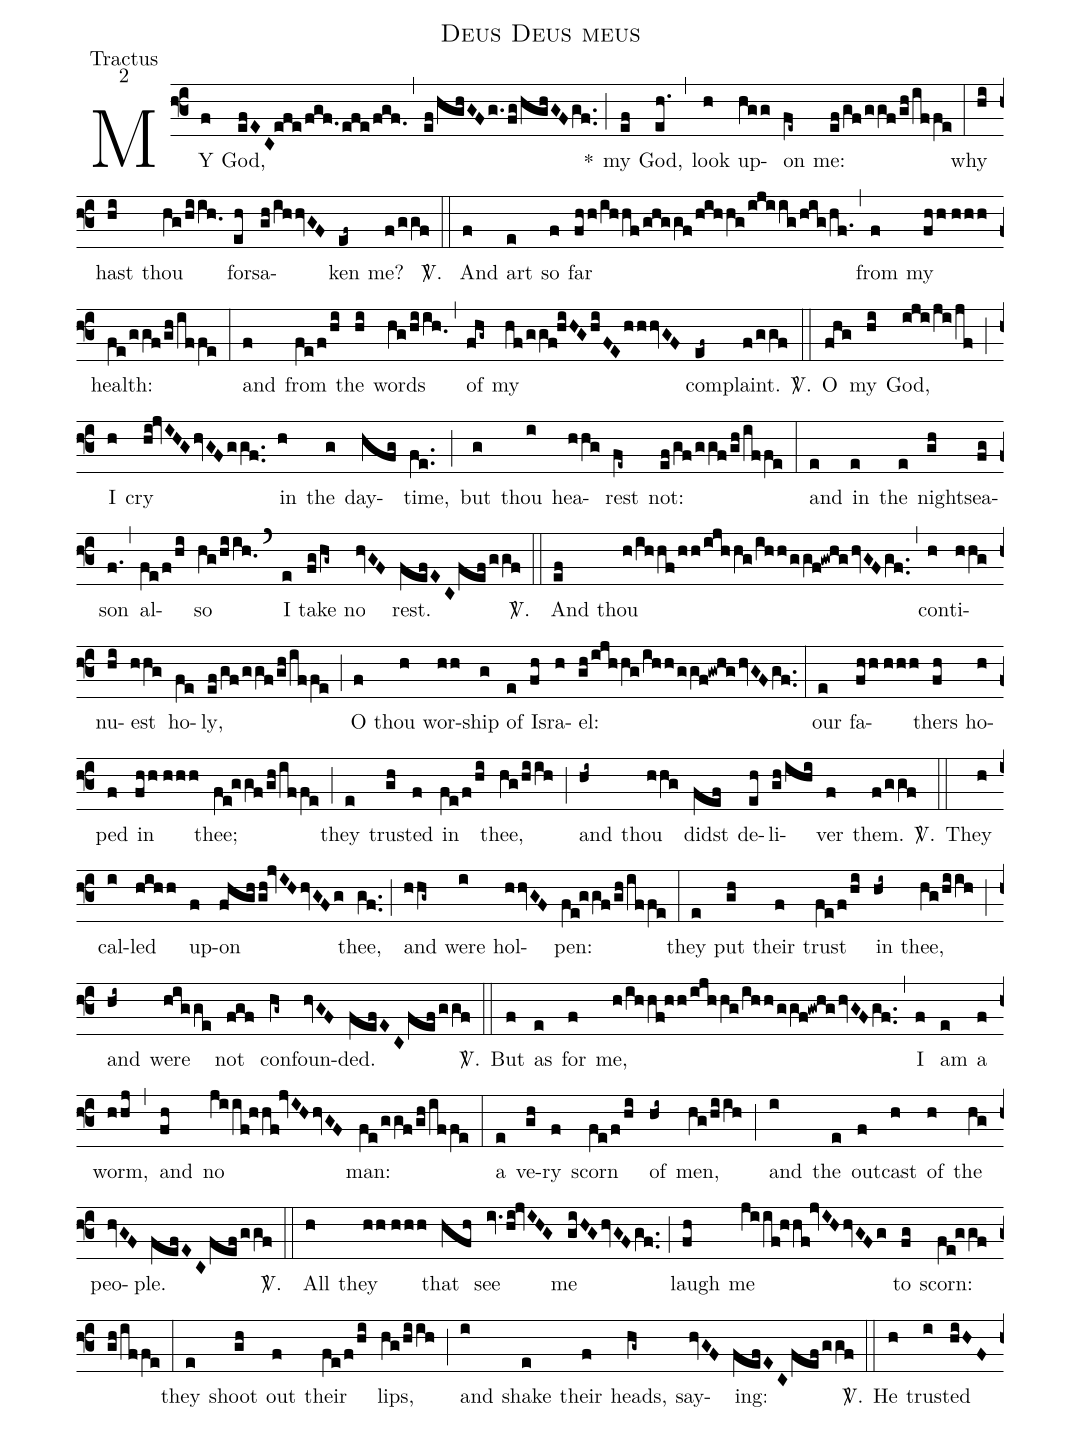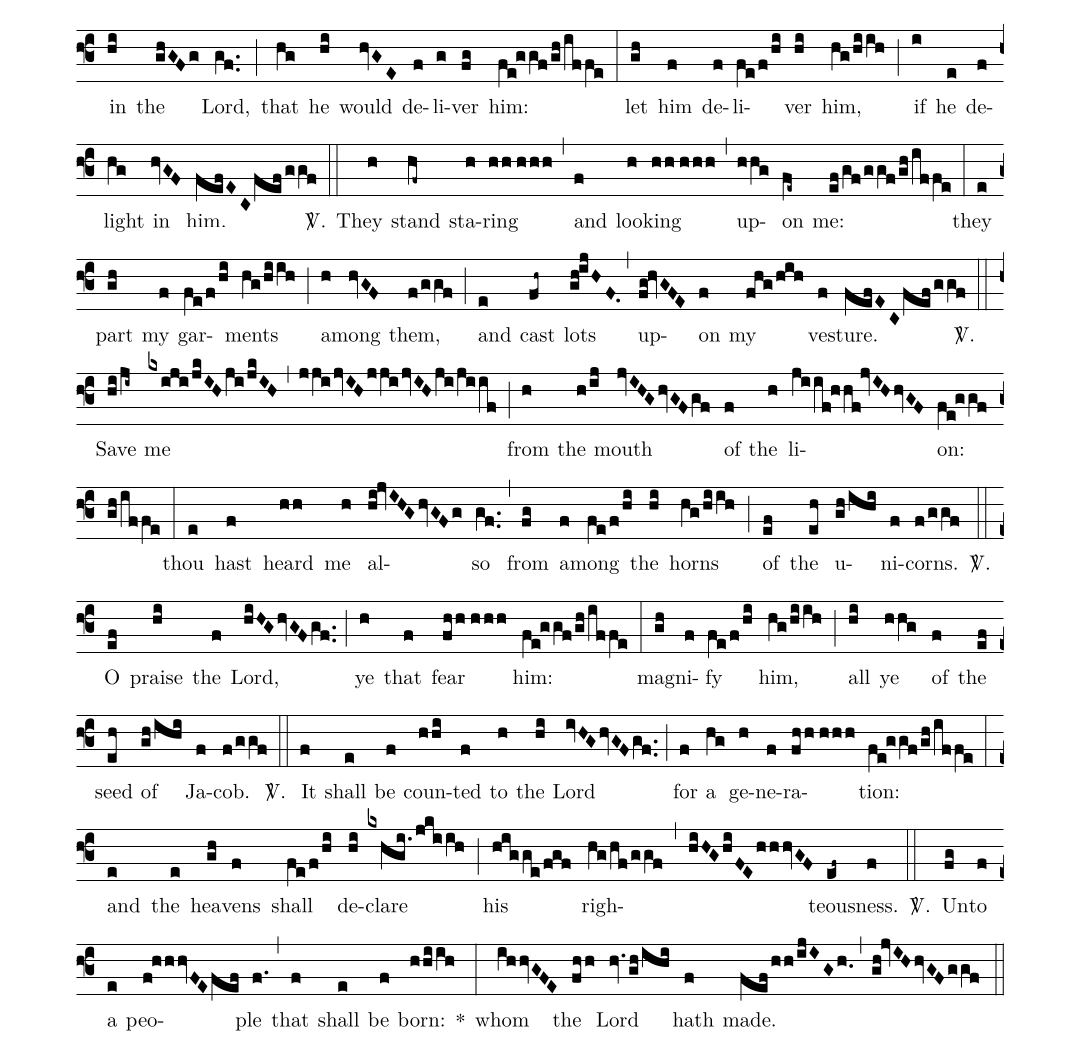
name:Deus Deus meus;
office-part:Tractus;
mode:2;
%%
(f3) MY(f) God,(efEC!efe/fgf.0/efe/fgf.0) (,) (ef/hghGF/g./fg/hghGFgf..) *(;) my(ef) God,(eh.1) (,) look(h) up(hgg)on(fe~) me:(ef/gf/ggf/gh/iffe) (:) why(hi) hast(hi) thou(hg/hiih.0) for(eh)sa(gh/ihhvGF)ken(ef~) me?(f/ggf) <sp>V/</sp>.(::) And(f) art(e) so(f) far(fhh/ihhf/ghggf/hihhg/ijiig/hig/hf.1) (,) from(f) my(fhh//hhh) health:(fe/ggf/gh/iffe) (:) and(f) from(fe/f/hi) the(hi) words(hg/hiih.0) (,) of(fhg~) my(hf/ggf!hiHG/hiFE/hhhvGF) com(ef~)plaint.(f/ggf) <sp>V/</sp>.(::) O(fhg) my(hi) God,(iji/ji/jf) (;) I(h) cry(hi!jvIHG/hvGF/ggf..) in(h) the(g) day(hfg)time,(fe..) (;) but(g) thou(i) hea(hhg)rest(fe~) not:(ef/gf/ggf/gh/iffe) (:) and(e) in(e) the(e) night(gh)sea(fg)son(f.1) (,) al(fe/f/hi)so(hg/hiih.0) (`) I(e) take(fg/hg~) no(hvGF) rest.(fefEC/fef/ggf) <sp>V/</sp>.(::) And(ef) thou(h/ihhf/hh/ijhhg/ihh/ggf!gwhg/hvGF/gf..) (,) con(h)ti(hhg)nu(hi)est(hhg) ho(fe)ly,(ef/gf/ggf/gh/iffe) (;) O(f) thou(h) wor(hh)ship(g) of(e) Is(fh)ra(h)el:(gh/ijhhg/ihh/ggf!gwhg/hvGF/gf..) (:) our(e) fa(fhh//hhh)thers(fh) ho(h)ped(f) in(fhh//hhh) thee;(fe!ggf/gh/iffe) (;) they(e) trus(gh)ted(f) in(fe/f/hi) thee,(hg/hiih) (;) and(hi~) thou(hhg) didst(fef) de(eh)li(gh/ihi)ver(f) them.(f/ggf) <sp>V/</sp>.(::) They(h) cal(i)led(hihh) up(f)on(fhgh/gh!jvIH/hvGFg) thee,(gf..) (;) and(hhg~) were(i) hol(hhvGF)pen:(fe!ggf/gh/iffe) (:) they(e) put(gh) their(f) trust(fe/f/hi) in(hi~) thee,(hg/hiih) (;) and(hi~) were(higge) not(fgf) con(hg~)foun(hvGF)ded.(fefEC/fef/ggf) <sp>V/</sp>.(::) But(f) as(e) for(f) me,(h/ihhf!hh/ijhhg/ihh/ggf!gwhg/hvGFgf..) (,) I(f) am(e) a(f) worm,(hhj) (,) and(fh) no(jiif!hhf!jvIH/hvGF) man:(fe/ggf/gh/iffe) (:) a(e) ve(gh)ry(f) scorn(fe/f/hi) of(hi~) men,(hg/hiih) (;) and(i) the(e) out(f)cast(h) of(h) the(hg) peo(hvGF)ple.(fefEC/fef/ggf) <sp>V/</sp>.(::) All(h) they(hh//hhh) that(hfh) see(iv./hi!jvIHG) me(giHG/hvGFgf..) (;) laugh(fh) me(jiif!hhf!jvIH/hvGFg) to(fg) scorn:(fe!ggf/gh/iffe) (:) they(e) shoot(gh) out(f) their(fe/f/hi) lips,(hg/hiih) (;) and(i) shake(e) their(f) heads,(hg~) say(hvGF)ing:(fefEC/fef/ggf) <sp>V/</sp>.(::) He(h) trus(i)ted(hiHF) in(hi) the(ghGFg) Lord,(gf..) (;) that(hg) he(hi) would(hvGE) de(f)li(g)ver(fg) him:(fe!ggf/gh/iffe) (:) let(gh) him(f) de(f)li(fe/f/hi)ver(hi) him,(hg/hiih) (;) if(i) he(e) de(f)light(hg) in(hvGF) him.(fefEC/fef/ggf) <sp>V/</sp>.(::) They(h) stand(hf~) sta(h)ring(hh//hhh) (,) and(f) loo(h)king(hh//hhh) (,) up(hhg)on(fe~) me:(ef/gf/ggf/gh/iffe) (:) they(e) part(gh) my(f) gar(fe/f/hi)ments(hg/hiih) (;) a(h)mong(hvGF) them,(f/ggf) (;) and(e) cast(fh~) lots(gh!ijHF.0) (,) up(fg!hvGFE)on(f) my(fhg/hih) ves(f)ture.(fefEC/fef/ggf) <sp>V/</sp>.(::) Save(hi/ji~) me(kxiji/jkIH/ji/jkIH) (,) (jji/jvIH/jji/jvIH/ji/jiif) (;) from(h) the(h/ij) mouth(jvIHG/hvGFgf) of(f) the(h) li(jiif!hhf!jvIH/hvGF)on:(fe!ggf/gh/iffe) (:) thou(e) hast(f) heard(hh) me(h) al(hi!jvIHG/hvGFg)so(gf..) (,) from(fg) a(f)mong(fe/f/hi) the(hi) horns(hg/hiih) (;) of(ef) the(eh) u(gh/ihi)ni(f)corns.(f/ggf) <sp>V/</sp>.(::) O(ef) praise(hi) the(f) Lord,(hiHG/hvGFgf..) (;) ye(h) that(f) fear(fhh//hhh) him:(fe!ggf/gh/iffe) (:) mag(gh)ni(f)fy(fe/f/hi) him,(hg/hiih) (;) all(hi) ye(hhg) of(f) the(ef) seed(eh) of(gh/ihi) Ja(f)cob.(f/ggf) <sp>V/</sp>.(::) It(f) shall(e) be(f) coun(hhi)ted(f) to(h) the(hi) Lord(ivHG/hvGFgf..) (;) for(f) a(hg) ge(h)ne(f)ra(fhh//hhh)tion:(fe!ggf/gh/iffe) (:) and(e) the(e) hea(gh)vens(f) shall(fe/f/hi) de(hi)clare(kxhgi./jkiih) (;) his(higge/fgf) righ(hg/hf/ggf,hiHG/hiFE/hhhvGF)teous(ef~)ness.(f) <sp>V/</sp>.(::) Un(fg)to(f) a(e) peo(f!hhhvFE/fef)ple(f.) (,) that(f) shall(e) be(f) born:(hhiih) *(:) whom(ihhvGFE) the(fhh) Lord(hv.1/gh/ihi) hath(f) made.(fef/hh/ijIGh.0) (,) (gh!jvIH/hvGF/ggf) (::)
